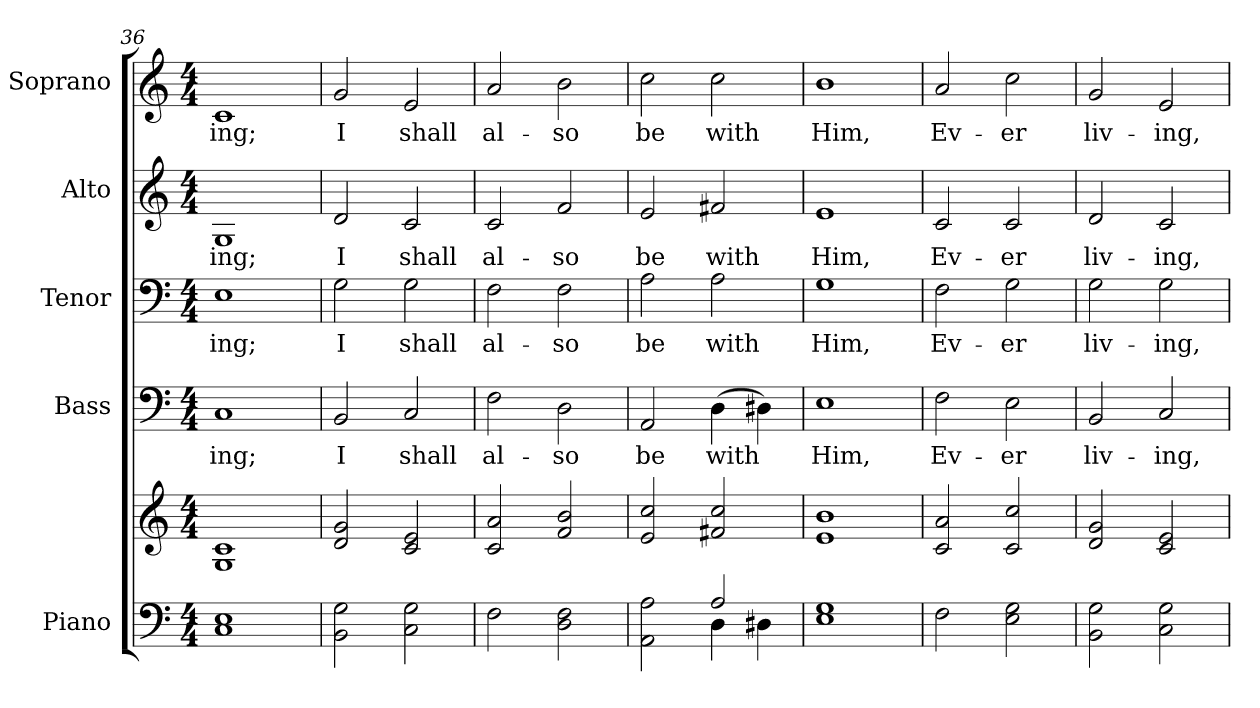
**kern	**kern	**kern	**text	**kern	**text	**kern	**text	**kern	**text
*part5	*part5	*part4	*part4	*part3	*part3	*part2	*part2	*part1	*part1
*staff6	*staff5	*staff4	*staff4	*staff3	*staff3	*staff2	*staff2	*staff1	*staff1
*I"Piano	*	*I"Bass	*	*I"Tenor	*	*I"Alto	*	*I"Soprano	*
*I'Pno.	*	*I'B.	*	*I'T.	*	*I'A.	*	*I'S.	*
*clefF4	*clefG2	*clefF4	*	*clefF4	*	*clefG2	*	*clefG2	*
*k[]	*k[]	*k[]	*	*k[]	*	*k[]	*	*k[]	*
*C:	*C:	*C:	*	*C:	*	*C:	*	*C:	*
*M4/4	*M4/4	*M4/4	*	*M4/4	*	*M4/4	*	*M4/4	*
=36	=36	=36	=36	=36	=36	=36	=36	=36	=36
!	!	!	!LO:LY:b:color=#000000	!	!	!	!	!	!
!	!	!	!	!	!LO:LY:b:color=#000000	!	!	!	!
!	!	!	!	!	!	!	!LO:LY:b:color=#000000	!	!
!	!	!	!	!	!	!	!	!	!LO:LY:b:color=#000000
1Ci 1Ei	1Gi 1ci	1Ci	-ing;	1Ei	-ing;	1Gi	-ing;	1ci	-ing;
=37	=37	=37	=37	=37	=37	=37	=37	=37	=37
!	!	!	!LO:LY:b:color=#000000	!	!	!	!	!	!
!	!	!	!	!	!LO:LY:b:color=#000000	!	!	!	!
!	!	!	!	!	!	!	!LO:LY:b:color=#000000	!	!
!	!	!	!	!	!	!	!	!	!LO:LY:b:color=#000000
2BBi\ 2Gi	2di/ 2gi	2BBi/	I	2Gi\	I	2di/	I	2gi/	I
!	!	!	!LO:LY:b:color=#000000	!	!	!	!	!	!
!	!	!	!	!	!LO:LY:b:color=#000000	!	!	!	!
!	!	!	!	!	!	!	!LO:LY:b:color=#000000	!	!
!	!	!	!	!	!	!	!	!	!LO:LY:b:color=#000000
2Ci\ 2Gi	2ci/ 2ei	2Ci/	shall	2Gi\	shall	2ci/	shall	2ei/	shall
!!LO:PB:g=z
=38	=38	=38	=38	=38	=38	=38	=38	=38	=38
!	!	!	!LO:LY:b:color=#000000	!	!	!	!	!	!
!	!	!	!	!	!LO:LY:b:color=#000000	!	!	!	!
!	!	!	!	!	!	!	!LO:LY:b:color=#000000	!	!
!	!	!	!	!	!	!	!	!	!LO:LY:b:color=#000000
2Fi\	2ci/ 2ai	2Fi\	al-	2Fi\	al-	2ci/	al-	2ai/	al-
!	!	!	!LO:LY:b:color=#000000	!	!	!	!	!	!
!	!	!	!	!	!LO:LY:b:color=#000000	!	!	!	!
!	!	!	!	!	!	!	!LO:LY:b:color=#000000	!	!
!	!	!	!	!	!	!	!	!	!LO:LY:b:color=#000000
2Di\ 2Fi	2fi/ 2bi	2Di\	-so	2Fi\	-so	2fi/	-so	2bi\	-so
=39	=39	=39	=39	=39	=39	=39	=39	=39	=39
*^	*	*	*	*	*	*	*	*	*
!	!	!	!	!LO:LY:b:color=#000000	!	!	!	!	!	!
!	!	!	!	!	!	!LO:LY:b:color=#000000	!	!	!	!
!	!	!	!	!	!	!	!	!LO:LY:b:color=#000000	!	!
!	!	!	!	!	!	!	!	!	!	!LO:LY:b:color=#000000
2AAi\ 2Ai	2ryy	2ei/ 2cci	2AAi/	be	2Ai\	be	2ei/	be	2cci\	be
!	!	!	!	!LO:LY:b:color=#000000	!	!	!	!	!	!
!	!	!	!	!	!	!LO:LY:b:color=#000000	!	!	!	!
!	!	!	!	!	!	!	!	!LO:LY:b:color=#000000	!	!
!	!	!	!	!	!	!	!	!	!	!LO:LY:b:color=#000000
2Ai/	4Di\	2f#Xi/ 2cci	(4Di\	with	2Ai\	with	2f#Xi/	with	2cci\	with
.	4D#Xi\	.	4D#Xi\)	.	.	.	.	.	.	.
*v	*v	*	*	*	*	*	*	*	*	*
=40	=40	=40	=40	=40	=40	=40	=40	=40	=40
*^	*	*	*	*	*	*	*	*	*
!	!	!	!	!LO:LY:b:color=#000000	!	!	!	!	!	!
*v	*v	*	*	*	*	*	*	*	*	*
*^	*	*	*	*	*	*	*	*	*
!	!	!	!	!	!	!LO:LY:b:color=#000000	!	!	!	!
*v	*v	*	*	*	*	*	*	*	*	*
*^	*	*	*	*	*	*	*	*	*
!	!	!	!	!	!	!	!	!LO:LY:b:color=#000000	!	!
*v	*v	*	*	*	*	*	*	*	*	*
*^	*	*	*	*	*	*	*	*	*
!	!	!	!	!	!	!	!	!	!	!LO:LY:b:color=#000000
*v	*v	*	*	*	*	*	*	*	*	*
1Ei 1Gi	1ei 1bi	1Ei	Him,	1Gi	Him,	1ei	Him,	1bi	Him,
!!LO:PB:g=z
=41	=41	=41	=41	=41	=41	=41	=41	=41	=41
!	!	!	!LO:LY:b:color=#000000	!	!	!	!	!	!
!	!	!	!	!	!LO:LY:b:color=#000000	!	!	!	!
!	!	!	!	!	!	!	!LO:LY:b:color=#000000	!	!
!	!	!	!	!	!	!	!	!	!LO:LY:b:color=#000000
2Fi\	2ci/ 2ai	2Fi\	Ev-	2Fi\	Ev-	2ci/	Ev-	2ai/	Ev-
!	!	!	!LO:LY:b:color=#000000	!	!	!	!	!	!
!	!	!	!	!	!LO:LY:b:color=#000000	!	!	!	!
!	!	!	!	!	!	!	!LO:LY:b:color=#000000	!	!
!	!	!	!	!	!	!	!	!	!LO:LY:b:color=#000000
2Ei\ 2Gi	2ci/ 2cci	2Ei\	-er	2Gi\	-er	2ci/	-er	2cci\	-er
=42	=42	=42	=42	=42	=42	=42	=42	=42	=42
!	!	!	!LO:LY:b:color=#000000	!	!	!	!	!	!
!	!	!	!	!	!LO:LY:b:color=#000000	!	!	!	!
!	!	!	!	!	!	!	!LO:LY:b:color=#000000	!	!
!	!	!	!	!	!	!	!	!	!LO:LY:b:color=#000000
2BBi\ 2Gi	2di/ 2gi	2BBi/	liv-	2Gi\	liv-	2di/	liv-	2gi/	liv-
!	!	!	!LO:LY:b:color=#000000	!	!	!	!	!	!
!	!	!	!	!	!LO:LY:b:color=#000000	!	!	!	!
!	!	!	!	!	!	!	!LO:LY:b:color=#000000	!	!
!	!	!	!	!	!	!	!	!	!LO:LY:b:color=#000000
2Ci\ 2Gi	2ci/ 2ei	2Ci/	-ing,	2Gi\	-ing,	2ci/	-ing,	2ei/	-ing,
=	=	=	=	=	=	=	=	=	=
*-	*-	*-	*-	*-	*-	*-	*-	*-	*-
